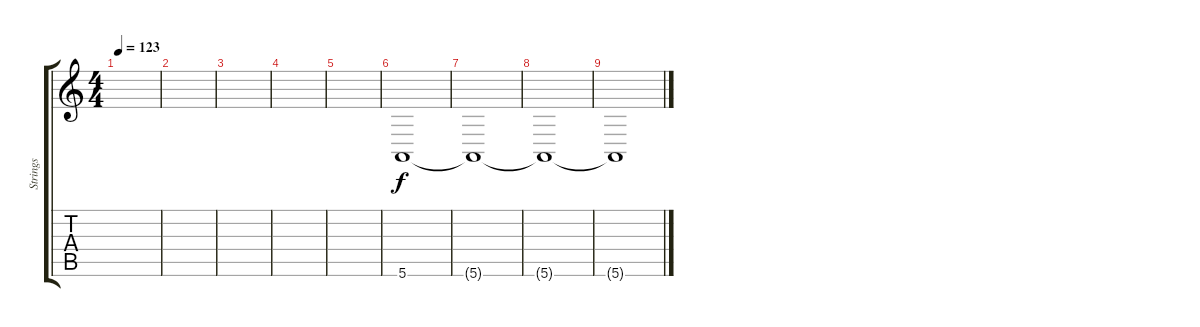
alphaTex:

\track ("Strings" "Strings") {instrument synthstrings1}
\staff {score tabs}
\tuning (E4 B3 G3 D3 A2 E2) {hide}
\ts (4 4)
\tempo 123
\clef g2
\ks c
|
|
|
|
|
5.6.1{volume 0} |
5.6{t}.1 |
5.6{t}.1 |
5.6{t}.1
